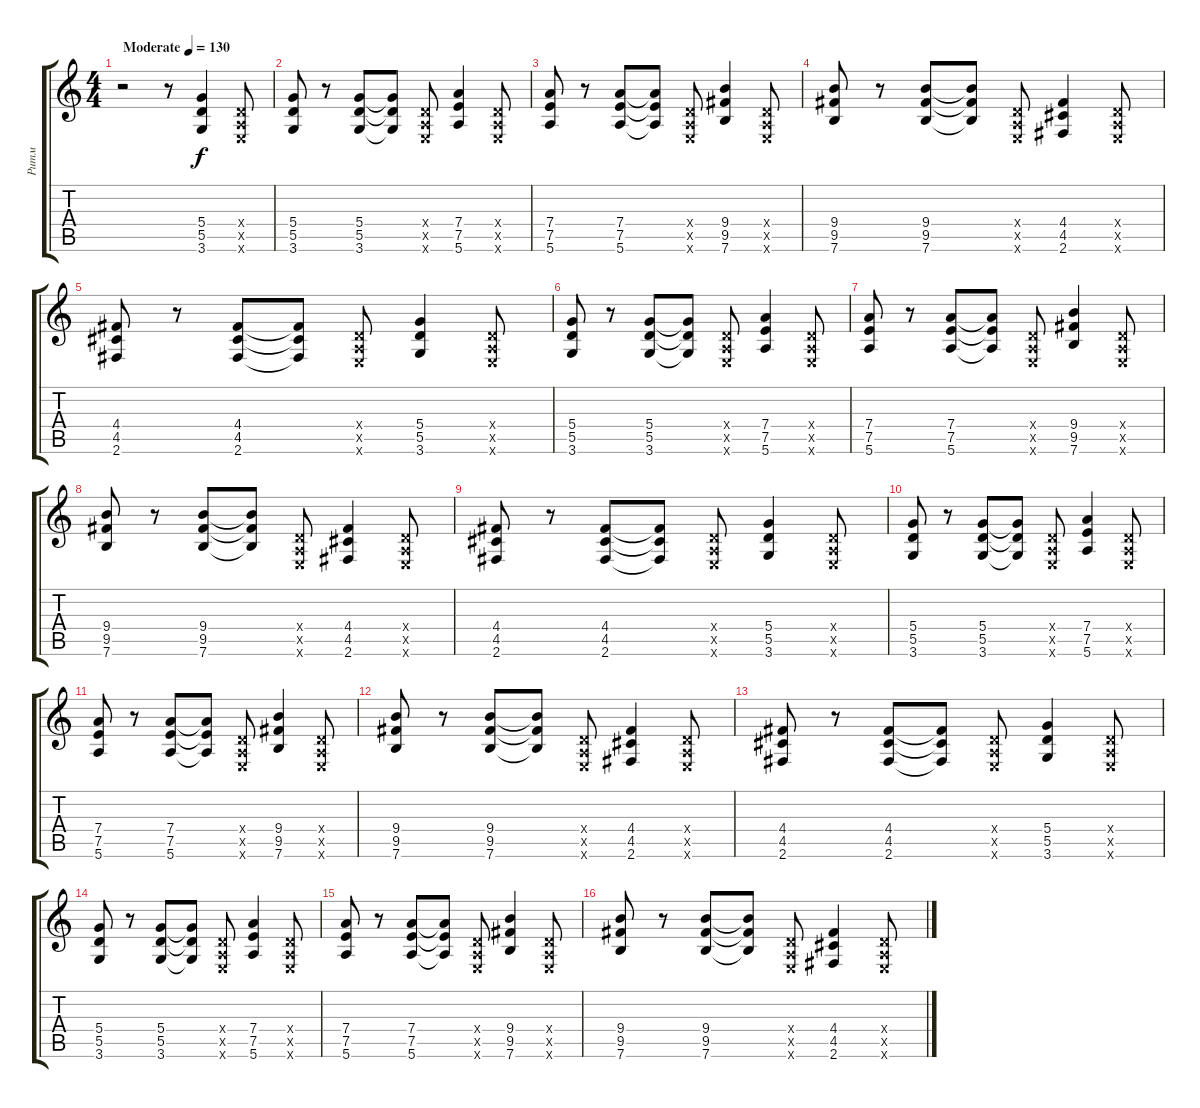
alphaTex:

\track ("Ритм" "Ритм") {instrument acousticguitarsteel}
\staff {score tabs}
\tuning (E4 B3 G3 D3 A2 E2) {hide}
\ts (4 4)
\tempo (130 "Moderate")
\clef g2
\ks c
r.2{dy f instrument acousticguitarsteel} r.8 (5.4 5.5 3.6).4 (0.4{x} 0.5{x} 0.6{x}).8 |
(5.4 5.5 3.6).8 r.8 (5.4 5.5 3.6).8 (5.4{t} 5.5{t} 3.6{t}).8 (0.4{x} 0.5{x} 0.6{x}).8 (7.4 7.5 5.6).4 (0.4{x} 0.5{x} 0.6{x}).8 |
(7.4 7.5 5.6).8 r.8 (7.4 7.5 5.6).8 (7.4{t} 7.5{t} 5.6{t}).8 (0.4{x} 0.5{x} 0.6{x}).8 (9.4 9.5 7.6).4 (0.4{x} 0.5{x} 0.6{x}).8 |
(9.4 9.5 7.6).8 r.8 (9.4 9.5 7.6).8 (9.4{t} 9.5{t} 7.6{t}).8 (0.4{x} 0.5{x} 0.6{x}).8 (4.4 4.5 2.6).4 (0.4{x} 0.5{x} 0.6{x}).8 |
(4.4 4.5 2.6).8 r.8 (4.4 4.5 2.6).8 (4.4{t} 4.5{t} 2.6{t}).8 (0.4{x} 0.5{x} 0.6{x}).8 (5.4 5.5 3.6).4 (0.4{x} 0.5{x} 0.6{x}).8 |
(5.4 5.5 3.6).8 r.8 (5.4 5.5 3.6).8 (5.4{t} 5.5{t} 3.6{t}).8 (0.4{x} 0.5{x} 0.6{x}).8 (7.4 7.5 5.6).4 (0.4{x} 0.5{x} 0.6{x}).8 |
(7.4 7.5 5.6).8 r.8 (7.4 7.5 5.6).8 (7.4{t} 7.5{t} 5.6{t}).8 (0.4{x} 0.5{x} 0.6{x}).8 (9.4 9.5 7.6).4 (0.4{x} 0.5{x} 0.6{x}).8 |
(9.4 9.5 7.6).8 r.8 (9.4 9.5 7.6).8 (9.4{t} 9.5{t} 7.6{t}).8 (0.4{x} 0.5{x} 0.6{x}).8 (4.4 4.5 2.6).4 (0.4{x} 0.5{x} 0.6{x}).8 |
(4.4 4.5 2.6).8 r.8 (4.4 4.5 2.6).8 (4.4{t} 4.5{t} 2.6{t}).8 (0.4{x} 0.5{x} 0.6{x}).8 (5.4 5.5 3.6).4 (0.4{x} 0.5{x} 0.6{x}).8 |
(5.4 5.5 3.6).8 r.8 (5.4 5.5 3.6).8 (5.4{t} 5.5{t} 3.6{t}).8 (0.4{x} 0.5{x} 0.6{x}).8 (7.4 7.5 5.6).4 (0.4{x} 0.5{x} 0.6{x}).8 |
(7.4 7.5 5.6).8 r.8 (7.4 7.5 5.6).8 (7.4{t} 7.5{t} 5.6{t}).8 (0.4{x} 0.5{x} 0.6{x}).8 (9.4 9.5 7.6).4 (0.4{x} 0.5{x} 0.6{x}).8 |
(9.4 9.5 7.6).8 r.8 (9.4 9.5 7.6).8 (9.4{t} 9.5{t} 7.6{t}).8 (0.4{x} 0.5{x} 0.6{x}).8 (4.4 4.5 2.6).4 (0.4{x} 0.5{x} 0.6{x}).8 |
(4.4 4.5 2.6).8 r.8 (4.4 4.5 2.6).8 (4.4{t} 4.5{t} 2.6{t}).8 (0.4{x} 0.5{x} 0.6{x}).8 (5.4 5.5 3.6).4 (0.4{x} 0.5{x} 0.6{x}).8 |
(5.4 5.5 3.6).8 r.8 (5.4 5.5 3.6).8 (5.4{t} 5.5{t} 3.6{t}).8 (0.4{x} 0.5{x} 0.6{x}).8 (7.4 7.5 5.6).4 (0.4{x} 0.5{x} 0.6{x}).8 |
(7.4 7.5 5.6).8 r.8 (7.4 7.5 5.6).8 (7.4{t} 7.5{t} 5.6{t}).8 (0.4{x} 0.5{x} 0.6{x}).8 (9.4 9.5 7.6).4 (0.4{x} 0.5{x} 0.6{x}).8 |
(9.4 9.5 7.6).8 r.8 (9.4 9.5 7.6).8 (9.4{t} 9.5{t} 7.6{t}).8 (0.4{x} 0.5{x} 0.6{x}).8 (4.4 4.5 2.6).4 (0.4{x} 0.5{x} 0.6{x}).8
